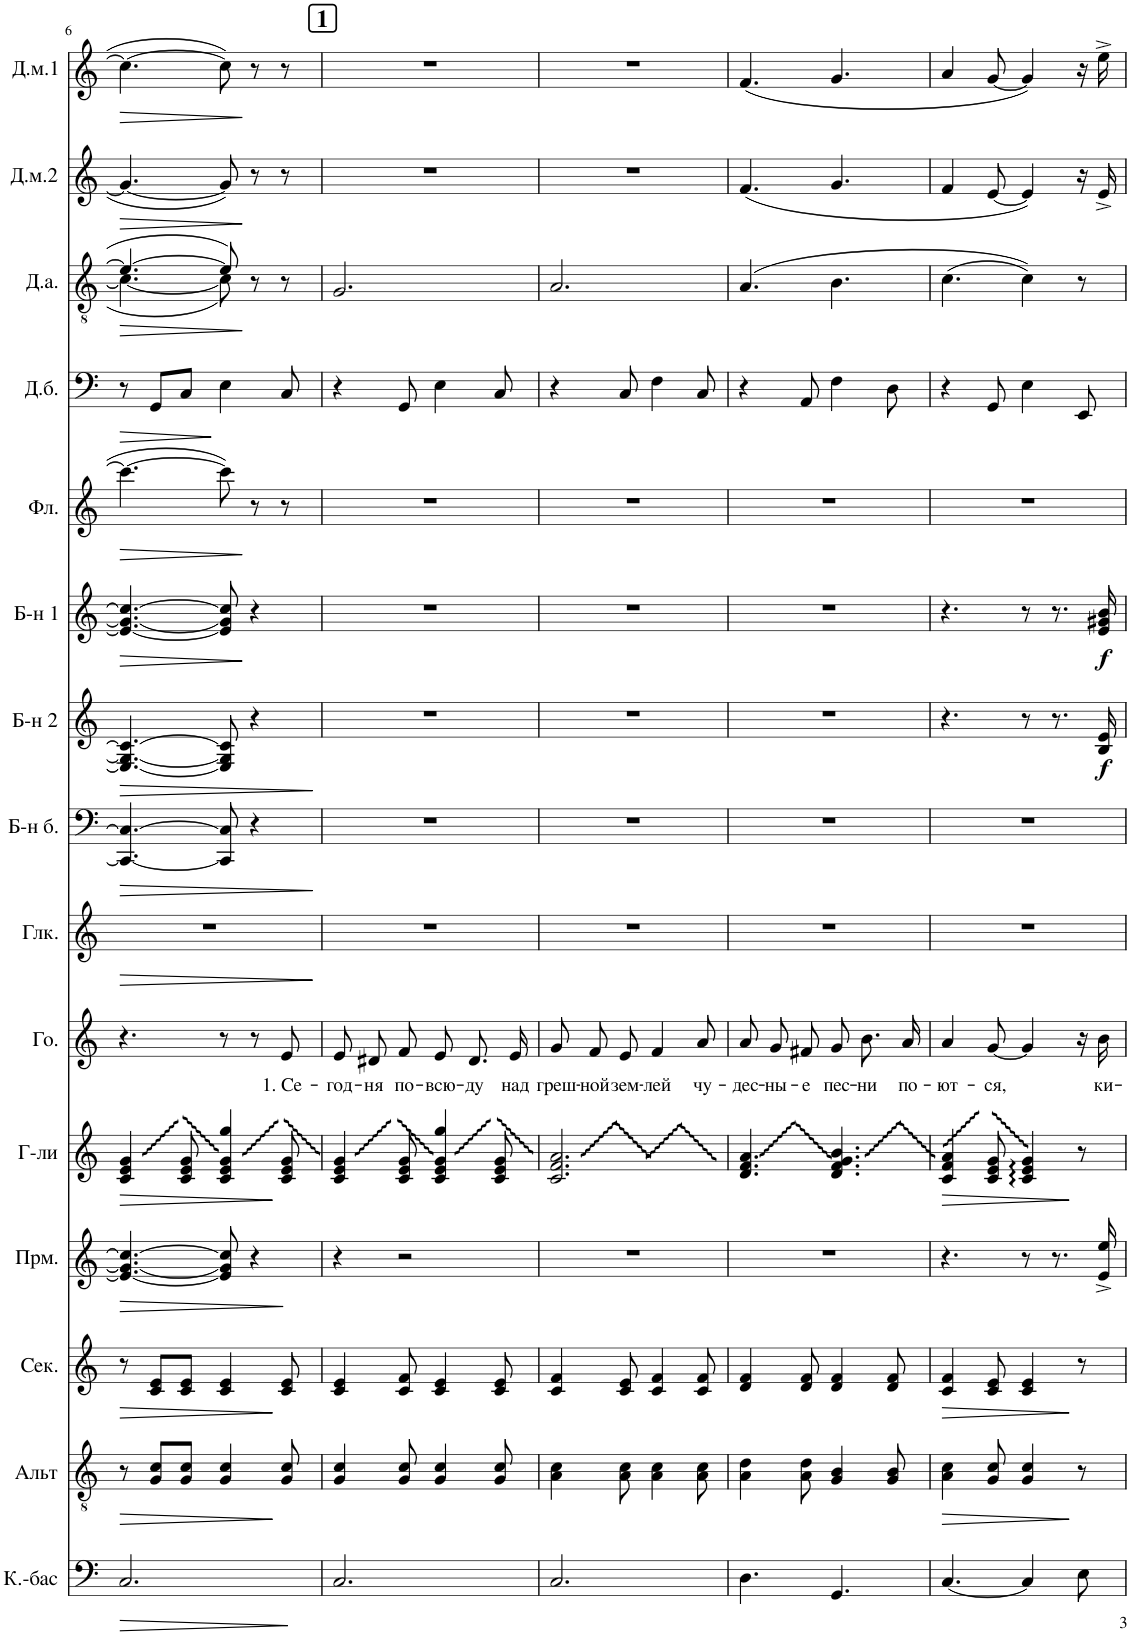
**kern	**dynam	**kern	**dynam	**kern	**dynam	**kern	**dynam	**kern	**dynam	**kern	**text	**kern	**dynam	**kern	**dynam	**kern	**dynam	**kern	**dynam	**kern	**dynam	**kern	**dynam	**kern	**dynam	**kern	**dynam	**kern	**dynam
*part15	*part15	*part14	*part14	*part13	*part13	*part12	*part12	*part11	*part11	*part10	*part10	*part9	*part9	*part8	*part8	*part7	*part7	*part6	*part6	*part5	*part5	*part4	*part4	*part3	*part3	*part2	*part2	*part1	*part1
*staff15	*staff15	*staff14	*staff14	*staff13	*staff13	*staff12	*staff12	*staff11	*staff11	*staff10	*staff10	*staff9	*staff9	*staff8	*staff8	*staff7	*staff7	*staff6	*staff6	*staff5	*staff5	*staff4	*staff4	*staff3	*staff3	*staff2	*staff2	*staff1	*staff1
*I"Контрабас	*	*I"Альт	*	*I"Секунда	*	*I"Прима	*	*I"Гусли	*	*I"Голос	*	*I"Глокеншпиль	*	*I"Баян-бас	*	*I"Баян 2	*	*I"Баян 1	*	*I"Флейта	*	*I"Домра басовая	*	*I"Домра альтовая	*	*I"Домра малая 2	*	*I"Домра малая 1	*
!!LO:PB:g=z
*clefF4	*	*clefGv2	*	*clefG2	*	*clefG2	*	*clefG2	*	*clefG2	*	*clefG2	*	*clefF4	*	*clefG2	*	*clefG2	*	*clefG2	*	*clefF4	*	*clefGv2	*	*clefG2	*	*clefG2	*
*	*	*	*	*	*	*	*	*	*	*	*	*Trd-14c-24	*	*	*	*	*	*	*	*	*	*	*	*	*	*	*	*	*
*k[]	*	*k[]	*	*k[]	*	*k[]	*	*k[]	*	*k[]	*	*k[]	*	*k[]	*	*k[]	*	*k[]	*	*k[]	*	*k[]	*	*k[]	*	*k[]	*	*k[]	*
*M6/8	*	*M6/8	*	*M6/8	*	*M6/8	*	*M6/8	*	*M6/8	*	*M6/8	*	*M6/8	*	*M6/8	*	*M6/8	*	*M6/8	*	*M6/8	*	*M6/8	*	*M6/8	*	*M6/8	*
=6	=6	=6	=6	=6	=6	=6	=6	=6	=6	=6	=6	=6	=6	=6	=6	=6	=6	=6	=6	=6	=6	=6	=6	=6	=6	=6	=6	=6	=6
!	!LO:HP:b	!	!LO:HP:b	!	!LO:HP:b	!	!LO:HP:b	!	!LO:HP:b	!	!	!	!LO:HP:b	!	!LO:HP:b	!	!LO:HP:b	!	!LO:HP:b	!	!LO:HP:b	!	!LO:HP:b	!	!LO:HP:b	!	!LO:HP:b	!	!LO:HP:b
*	*	*	*	*	*	*	*	*	*	*	*	*	*	*	*	*	*	*	*	*	*	*	*	*^	*	*	*	*	*
2.C/	>	8r	>	8r	>	4.e/_ 4.g/_ 4.cc/_	>	4c/ 4e/ 4g/	>	4.r	.	2.r	>	4.CC/_ 4.C/_	>	4.E/_ 4.G/_ 4.c/_	>	4.e/_ 4.g/_ 4.cc/_	>	4.ccc\_	>	8r	>	4.e/_	4.c\_	>	4.g/_	>	4.cc\_	>
.	.	8G/ 8c/L	.	8c/ 8e/L	.	.	.	.	.	.	.	.	.	.	.	.	.	.	.	.	.	8GG/L	.	.	.	.	.	.	.	.
.	.	8G/ 8c/J	.	8c/ 8e/J	.	.	.	8c/ 8e/ 8g/	.	.	.	.	.	.	.	.	.	.	.	.	.	8C/J	.	.	.	.	.	.	.	.
.	.	4G/ 4c/	.	4c/ 4e/	.	8e/] 8g/] 8cc/]	.	4c/ 4e/ 4g/ 4gg/	.	8r	.	.	.	8CC/] 8C/]	.	8E/] 8G/] 8c/]	.	8e/] 8g/] 8cc/]	.	8ccc\]	.	4E\	]	8e/]	8c\]	.	8g/]	.	8cc\]	.
.	.	.	.	.	.	4r	.	.	.	8r	.	.	.	4r	.	4r	.	4r	]	8r	]	.	.	8r	4ryy	]	8r	]	8r	]
!	!	!	!	!	!	!	!	!	!	!	!LO:LY:b	!	!	!	!	!	!	!	!	!	!	!	!	!	!	!	!	!	!	!
.	.	8G/ 8c/	]	8c/ 8e/	]	.	.	8c/ 8e/ 8g/	]	8e/	1. Се-	.	.	.	.	.	.	.	.	8r	.	8C/	.	8r	.	.	8r	.	8r	.
*	*	*	*	*	*	*	*	*	*	*	*	*	*	*	*	*	*	*	*	*	*	*	*	*v	*v	*	*	*	*	*
.	]	.	.	.	.	.	]	.	.	.	.	.	]	.	]	.	]	.	.	.	.	.	.	.	.	.	.	.	.
!!LO:REH:place=s1:a:B:cj:fs=14:t=1
=7	=7	=7	=7	=7	=7	=7	=7	=7	=7	=7	=7	=7	=7	=7	=7	=7	=7	=7	=7	=7	=7	=7	=7	=7	=7	=7	=7	=7	=7
!	!	!	!	!	!	!	!	!	!	!	!LO:LY:b	!	!	!	!	!	!	!	!	!	!	!	!	!	!	!	!	!	!
2.C/	.	4G/ 4c/	.	4c/ 4e/	.	4r	.	4c/ 4e/ 4g/	.	8e/L	-год-	2.r	.	2.r	.	2.r	.	2.r	.	2.r	.	4r	.	2.G/	.	2.r	.	2.r	.
!	!	!	!	!	!	!	!	!	!	!	!LO:LY:b	!	!	!	!	!	!	!	!	!	!	!	!	!	!	!	!	!	!
.	.	.	.	.	.	.	.	.	.	8d#X/	-ня	.	.	.	.	.	.	.	.	.	.	.	.	.	.	.	.	.	.
!	!	!	!	!	!	!	!	!	!	!	!LO:LY:b	!	!	!	!	!	!	!	!	!	!	!	!	!	!	!	!	!	!
.	.	8G/ 8c/	.	8c/ 8f/	.	2r	.	8c/ 8e/ 8g/	.	8f/J	по-	.	.	.	.	.	.	.	.	.	.	8GG/	.	.	.	.	.	.	.
!	!	!	!	!	!	!	!	!	!	!	!LO:LY:b	!	!	!	!	!	!	!	!	!	!	!	!	!	!	!	!	!	!
.	.	4G/ 4c/	.	4c/ 4e/	.	.	.	4c/ 4e/ 4g/ 4gg/	.	8e/L	-вcю-	.	.	.	.	.	.	.	.	.	.	4E\	.	.	.	.	.	.	.
!	!	!	!	!	!	!	!	!	!	!	!LO:LY:b	!	!	!	!	!	!	!	!	!	!	!	!	!	!	!	!	!	!
.	.	.	.	.	.	.	.	.	.	8.d#/	-ду	.	.	.	.	.	.	.	.	.	.	.	.	.	.	.	.	.	.
.	.	8G/ 8c/	.	8c/ 8e/	.	.	.	8c/ 8e/ 8g/	.	.	.	.	.	.	.	.	.	.	.	.	.	8C/	.	.	.	.	.	.	.
!	!	!	!	!	!	!	!	!	!	!	!LO:LY:b	!	!	!	!	!	!	!	!	!	!	!	!	!	!	!	!	!	!
.	.	.	.	.	.	.	.	.	.	16e/Jk	над	.	.	.	.	.	.	.	.	.	.	.	.	.	.	.	.	.	.
=8	=8	=8	=8	=8	=8	=8	=8	=8	=8	=8	=8	=8	=8	=8	=8	=8	=8	=8	=8	=8	=8	=8	=8	=8	=8	=8	=8	=8	=8
!	!	!	!	!	!	!	!	!	!	!	!LO:LY:b	!	!	!	!	!	!	!	!	!	!	!	!	!	!	!	!	!	!
2.C/	.	4A\ 4c\	.	4c/ 4f/	.	2.r	.	2.c/ 2.f/ 2.a/	.	8g/L	греш-	2.r	.	2.r	.	2.r	.	2.r	.	2.r	.	4r	.	2.A/	.	2.r	.	2.r	.
!	!	!	!	!	!	!	!	!	!	!	!LO:LY:b	!	!	!	!	!	!	!	!	!	!	!	!	!	!	!	!	!	!
.	.	.	.	.	.	.	.	.	.	8f/	-ной	.	.	.	.	.	.	.	.	.	.	.	.	.	.	.	.	.	.
!	!	!	!	!	!	!	!	!	!	!	!LO:LY:b	!	!	!	!	!	!	!	!	!	!	!	!	!	!	!	!	!	!
.	.	8A\ 8c\	.	8c/ 8e/	.	.	.	.	.	8e/J	зем-	.	.	.	.	.	.	.	.	.	.	8C/	.	.	.	.	.	.	.
!	!	!	!	!	!	!	!	!	!	!	!LO:LY:b	!	!	!	!	!	!	!	!	!	!	!	!	!	!	!	!	!	!
.	.	4A\ 4c\	.	4c/ 4f/	.	.	.	.	.	4f/	-лей	.	.	.	.	.	.	.	.	.	.	4F\	.	.	.	.	.	.	.
!	!	!	!	!	!	!	!	!	!	!	!LO:LY:b	!	!	!	!	!	!	!	!	!	!	!	!	!	!	!	!	!	!
.	.	8A\ 8c\	.	8c/ 8f/	.	.	.	.	.	8a/	чу-	.	.	.	.	.	.	.	.	.	.	8C/	.	.	.	.	.	.	.
=9	=9	=9	=9	=9	=9	=9	=9	=9	=9	=9	=9	=9	=9	=9	=9	=9	=9	=9	=9	=9	=9	=9	=9	=9	=9	=9	=9	=9	=9
!	!	!	!	!	!	!	!	!	!	!	!LO:LY:b	!	!	!	!	!	!	!	!	!	!	!	!	!	!	!	!	!	!
4.D\	.	4A\ 4d\	.	4d/ 4f/	.	2.r	.	4.d/ 4.f/ 4.a/	.	8a/L	-дес-	2.r	.	2.r	.	2.r	.	2.r	.	2.r	.	4r	.	(4.A/	.	(4.f/	.	(4.f/	.
!	!	!	!	!	!	!	!	!	!	!	!LO:LY:b	!	!	!	!	!	!	!	!	!	!	!	!	!	!	!	!	!	!
.	.	.	.	.	.	.	.	.	.	8g/	-ны-	.	.	.	.	.	.	.	.	.	.	.	.	.	.	.	.	.	.
!	!	!	!	!	!	!	!	!	!	!	!LO:LY:b	!	!	!	!	!	!	!	!	!	!	!	!	!	!	!	!	!	!
.	.	8A\ 8d\	.	8d/ 8f/	.	.	.	.	.	8f#X/J	-е	.	.	.	.	.	.	.	.	.	.	8AA/	.	.	.	.	.	.	.
!	!	!	!	!	!	!	!	!	!	!	!LO:LY:b	!	!	!	!	!	!	!	!	!	!	!	!	!	!	!	!	!	!
4.GG/	.	4G/ 4B/	.	4d/ 4f/	.	.	.	4.d/ 4.f/ 4.g/ 4.b/	.	8g/L	пес-	.	.	.	.	.	.	.	.	.	.	4F\	.	4.B\	.	4.g/	.	4.g/	.
!	!	!	!	!	!	!	!	!	!	!	!LO:LY:b	!	!	!	!	!	!	!	!	!	!	!	!	!	!	!	!	!	!
.	.	.	.	.	.	.	.	.	.	8.b/	-ни	.	.	.	.	.	.	.	.	.	.	.	.	.	.	.	.	.	.
.	.	8G/ 8B/	.	8d/ 8f/	.	.	.	.	.	.	.	.	.	.	.	.	.	.	.	.	.	8D\	.	.	.	.	.	.	.
!	!	!	!	!	!	!	!	!	!	!	!LO:LY:b	!	!	!	!	!	!	!	!	!	!	!	!	!	!	!	!	!	!
.	.	.	.	.	.	.	.	.	.	16a/Jk	по-	.	.	.	.	.	.	.	.	.	.	.	.	.	.	.	.	.	.
=10	=10	=10	=10	=10	=10	=10	=10	=10	=10	=10	=10	=10	=10	=10	=10	=10	=10	=10	=10	=10	=10	=10	=10	=10	=10	=10	=10	=10	=10
!	!	!	!LO:HP:b	!	!LO:HP:b	!	!	!	!LO:HP:b	!	!LO:LY:b	!	!	!	!	!	!	!	!	!	!	!	!	!	!	!	!	!	!
[4.C/	.	4A\ 4c\	>	4c/ 4f/	>	4.r	.	4c/ 4f/ 4a/	>	4a/	-ют-	2.r	.	2.r	.	4.r	.	4.r	.	2.r	.	4r	.	(4.c\	.	4f/	.	4a/	.
!	!	!	!	!	!	!	!	!	!	!	!LO:LY:b	!	!	!	!	!	!	!	!	!	!	!	!	!	!	!	!	!	!
.	.	8G/ 8c/	.	8c/ 8e/	.	.	.	8c/ 8e/ 8g/	.	[8g/	-ся,	.	.	.	.	.	.	.	.	.	.	8GG/	.	.	.	[8e/	.	[8g/	.
4C/]	.	4G/ 4c/	.	4c/ 4e/	.	8r	.	4c/ 4e/ 4g/	.	4g/]	.	.	.	.	.	8r	.	8r	.	.	.	4E\	.	4c\))	.	4e/])	.	4g/])	.
.	.	.	.	.	.	8.r	.	.	.	.	.	.	.	.	.	8.r	.	8.r	.	.	.	.	.	.	.	.	.	.	.
8E\	.	8r	]	8r	]	.	.	8r	]	16r	.	.	.	.	.	.	.	.	.	.	.	8EE/	.	8r	.	16r	.	16r	.
!	!	!	!	!	!	!	!	!	!	!	!LO:LY:b	!	!	!	!	!	!LO:DY:b	!	!LO:DY:b	!	!	!	!	!	!	!	!	!	!
.	.	.	.	.	.	16e/^ 16ee/^	.	.	.	16b\	ки-	.	.	.	.	16B/ 16e/	f	16e/ 16g#X/ 16b/	f	.	.	.	.	.	.	16e^/	.	16ee^\	.
=	=	=	=	=	=	=	=	=	=	=	=	=	=	=	=	=	=	=	=	=	=	=	=	=	=	=	=	=	=
*-	*-	*-	*-	*-	*-	*-	*-	*-	*-	*-	*-	*-	*-	*-	*-	*-	*-	*-	*-	*-	*-	*-	*-	*-	*-	*-	*-	*-	*-
